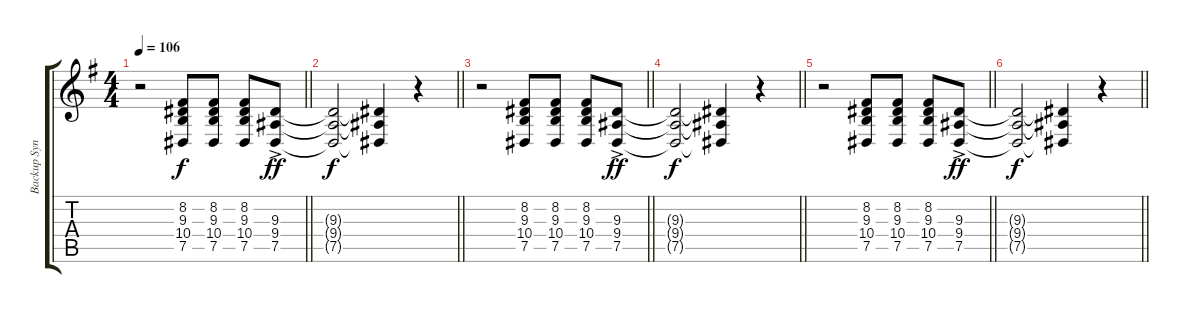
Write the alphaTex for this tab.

\track ("Backup Synth" "Backup Syn") {instrument fx4atmosphere}
\staff {score tabs}
\tuning (Eb4 Bb3 Gb3 Db3 Ab2 Eb2) {hide}
\ts (4 4)
\tempo 106
\clef g2
\barLineRight lightlight
\ks g
r.2{dy f} (8.2 9.3 10.4 7.5).8 (8.2 9.3 10.4 7.5).8 (8.2 9.3 10.4 7.5).8 (9.3{ac} 9.4{ac} 7.5{ac}).8{dy ff} |
\barLineRight lightlight
(9.3{t} 9.4{t} 7.5{t}).2{dy f} (9.3{t} 9.4{t} 7.5{t}).4 r.4 |
\barLineRight lightlight
r.2 (8.2 9.3 10.4 7.5).8 (8.2 9.3 10.4 7.5).8 (8.2 9.3 10.4 7.5).8 (9.3{ac} 9.4{ac} 7.5{ac}).8{dy ff} |
\barLineRight lightlight
(9.3{t} 9.4{t} 7.5{t}).2{dy f} (9.3{t} 9.4{t} 7.5{t}).4 r.4 |
\barLineRight lightlight
r.2 (8.2 9.3 10.4 7.5).8 (8.2 9.3 10.4 7.5).8 (8.2 9.3 10.4 7.5).8 (9.3{ac} 9.4{ac} 7.5{ac}).8{dy ff} |
\barLineRight lightlight
(9.3{t} 9.4{t} 7.5{t}).2{dy f} (9.3{t} 9.4{t} 7.5{t}).4 r.4
